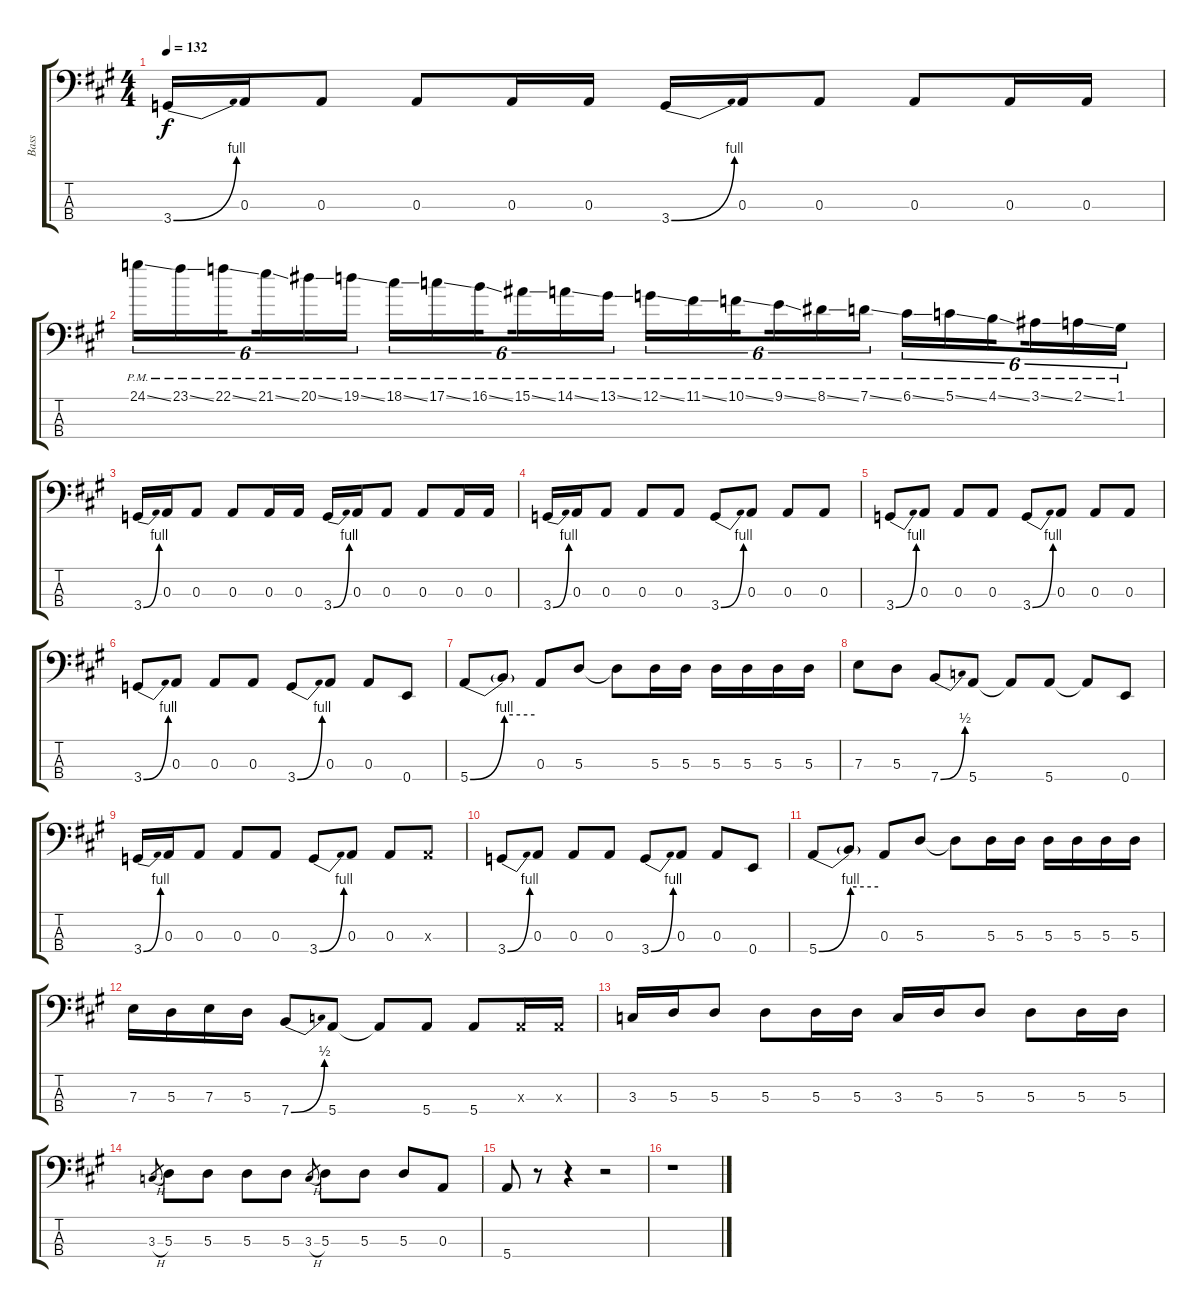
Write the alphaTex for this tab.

\track ("Bass" "Bass") {instrument electricbasspick}
\staff {score tabs}
\tuning (G2 D2 A1 E1) {hide}
\ts (4 4)
\tempo 132
\clef f4
\ks a
3.4{be (bend 0 0 60 4)}.16{dy f} 0.3.16 0.3.8 0.3.8 0.3.16 0.3.16 3.4{be (bend 0 0 60 4)}.16 0.3.16 0.3.8 0.3.8 0.3.16 0.3.16 |
24.1{ss pm}.16{tu (6 4)} 23.1{ss pm}.16{tu (6 4)} 22.1{ss pm}.16{tu (6 4) beam splitsecondary} 21.1{ss pm}.16{tu (6 4)} 20.1{ss pm}.16{tu (6 4)} 19.1{ss pm}.16{tu (6 4)} 18.1{ss pm}.16{tu (6 4)} 17.1{ss pm}.16{tu (6 4)} 16.1{ss pm}.16{tu (6 4) beam splitsecondary} 15.1{ss pm}.16{tu (6 4)} 14.1{ss pm}.16{tu (6 4)} 13.1{ss pm}.16{tu (6 4)} 12.1{ss pm}.16{tu (6 4)} 11.1{ss pm}.16{tu (6 4)} 10.1{ss pm}.16{tu (6 4) beam splitsecondary} 9.1{ss pm}.16{tu (6 4)} 8.1{ss pm}.16{tu (6 4)} 7.1{ss pm}.16{tu (6 4)} 6.1{ss pm}.16{tu (6 4)} 5.1{ss pm}.16{tu (6 4)} 4.1{ss pm}.16{tu (6 4) beam splitsecondary} 3.1{ss pm}.16{tu (6 4)} 2.1{ss pm}.16{tu (6 4)} 1.1{pm}.16{tu (6 4)} |
3.4{be (bend 0 0 60 4)}.16 0.3.16 0.3.8 0.3.8 0.3.16 0.3.16 3.4{be (bend 0 0 60 4)}.16 0.3.16 0.3.8 0.3.8 0.3.16 0.3.16 |
3.4{be (bend 0 0 60 4)}.16 0.3.16 0.3.8 0.3.8 0.3.8 3.4{be (bend 0 0 60 4)}.8 0.3.8 0.3.8 0.3.8 |
3.4{be (bend 0 0 60 4)}.8 0.3.8 0.3.8 0.3.8 3.4{be (bend 0 0 60 4)}.8 0.3.8 0.3.8 0.3.8 |
3.4{be (bend 0 0 60 4)}.8 0.3.8 0.3.8 0.3.8 3.4{be (bend 0 0 60 4)}.8 0.3.8 0.3.8 0.4.8 |
5.4{be (bend 0 0 60 4)}.8 5.4{be (hold 0 4 60 4) t}.8 0.3.8 5.3.8 5.3{t}.8 5.3.16 5.3.16 5.3.16 5.3.16 5.3.16 5.3.16 |
7.3.8 5.3.8 7.4{be (bend 0 0 60 2)}.8 5.4.8 5.4{t}.8 5.4.8 5.4{t}.8 0.4.8 |
3.4{be (bend 0 0 60 4)}.16 0.3.16 0.3.8 0.3.8 0.3.8 3.4{be (bend 0 0 60 4)}.8 0.3.8 0.3.8 0.3{x}.8 |
3.4{be (bend 0 0 60 4)}.8 0.3.8 0.3.8 0.3.8 3.4{be (bend 0 0 60 4)}.8 0.3.8 0.3.8 0.4.8 |
5.4{be (bend 0 0 60 4)}.8 5.4{be (hold 0 4 60 4) t}.8 0.3.8 5.3.8 5.3{t}.8 5.3.16 5.3.16 5.3.16 5.3.16 5.3.16 5.3.16 |
7.3.16 5.3.16 7.3.16 5.3.16 7.4{be (bend 0 0 60 2)}.8 5.4.8 5.4{t}.8 5.4.8 5.4.8 0.3{x}.16 0.3{x}.16 |
3.3.16 5.3.16 5.3.8 5.3.8 5.3.16 5.3.16 3.3.16 5.3.16 5.3.8 5.3.8 5.3.16 5.3.16 |
3.3{h}.8{gr} 5.3.8 5.3.8 5.3.8 5.3.8 3.3{h}.8{gr} 5.3.8 5.3.8 5.3.8 0.3.8 |
5.4.8 r.8 r.4 r.2 |
r.1
